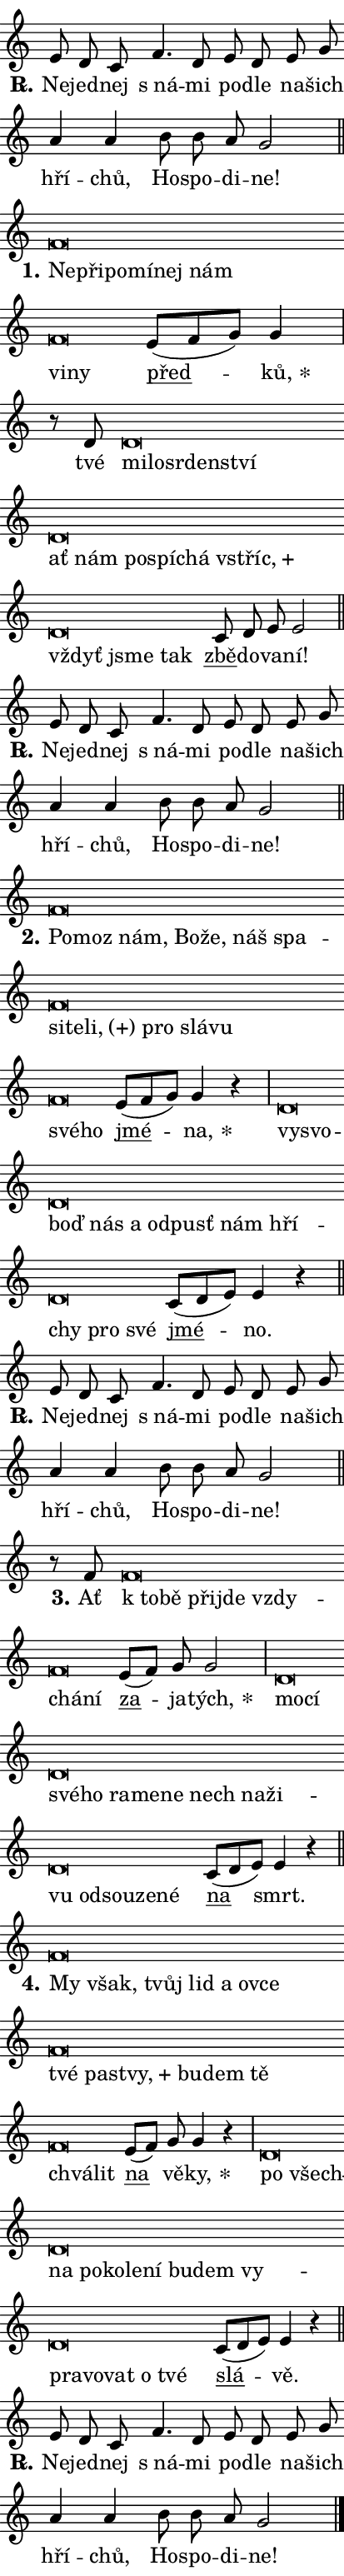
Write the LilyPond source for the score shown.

\version "2.22.1"
\header { tagline = "" }
\paper {
  indent = 0\cm
  top-margin = 0\cm
  right-margin = 0\cm
  bottom-margin = 0\cm
  left-margin = 0\cm
  paper-width = 7\cm
  page-breaking = #ly:one-page-breaking
  system-system-spacing.basic-distance = #11
  score-system-spacing.basic-distance = #11
  ragged-last = ##f
}


%% Author: Thomas Morley
%% https://lists.gnu.org/archive/html/lilypond-user/2020-05/msg00002.html
#(define (line-position grob)
"Returns position of @var[grob} in current system:
   @code{'start}, if at first time-step
   @code{'end}, if at last time-step
   @code{'middle} otherwise
"
  (let* ((col (ly:item-get-column grob))
         (ln (ly:grob-object col 'left-neighbor))
         (rn (ly:grob-object col 'right-neighbor))
         (col-to-check-left (if (ly:grob? ln) ln col))
         (col-to-check-right (if (ly:grob? rn) rn col))
         (break-dir-left
           (and
             (ly:grob-property col-to-check-left 'non-musical #f)
             (ly:item-break-dir col-to-check-left)))
         (break-dir-right
           (and
             (ly:grob-property col-to-check-right 'non-musical #f)
             (ly:item-break-dir col-to-check-right))))
        (cond ((eqv? 1 break-dir-left) 'start)
              ((eqv? -1 break-dir-right) 'end)
              (else 'middle))))

#(define (tranparent-at-line-position vctor)
  (lambda (grob)
  "Relying on @code{line-position} select the relevant enry from @var{vctor}.
Used to determine transparency,"
    (case (line-position grob)
      ((end) (not (vector-ref vctor 0)))
      ((middle) (not (vector-ref vctor 1)))
      ((start) (not (vector-ref vctor 2))))))

noteHeadBreakVisibility =
#(define-music-function (break-visibility)(vector?)
"Makes @code{NoteHead}s transparent relying on @var{break-visibility}"
#{
  \override NoteHead.transparent =
    #(tranparent-at-line-position break-visibility)
#})

#(define delete-ledgers-for-transparent-note-heads
  (lambda (grob)
    "Reads whether a @code{NoteHead} is transparent.
If so this @code{NoteHead} is removed from @code{'note-heads} from
@var{grob}, which is supposed to be @code{LedgerLineSpanner}.
As a result ledgers are not printed for this @code{NoteHead}"
    (let* ((nhds-array (ly:grob-object grob 'note-heads))
           (nhds-list
             (if (ly:grob-array? nhds-array)
                 (ly:grob-array->list nhds-array)
                 '()))
           ;; Relies on the transparent-property being done before
           ;; Staff.LedgerLineSpanner.after-line-breaking is executed.
           ;; This is fragile ...
           (to-keep
             (remove
               (lambda (nhd)
                 (ly:grob-property nhd 'transparent #f))
               nhds-list)))
      ;; TODO find a better method to iterate over grob-arrays, similiar
      ;; to filter/remove etc for lists
      ;; For now rebuilt from scratch
      (set! (ly:grob-object grob 'note-heads)  '())
      (for-each
        (lambda (nhd)
          (ly:pointer-group-interface::add-grob grob 'note-heads nhd))
        to-keep))))

hideNotes = {
  \noteHeadBreakVisibility #begin-of-line-visible
}
unHideNotes = {
  \noteHeadBreakVisibility #all-visible
}

% work-around for resetting accidentals
% https://lilypond.org/doc/v2.23/Documentation/notation/displaying-rhythms#unmetered-music
cadenzaMeasure = {
  \cadenzaOff
  \partial 1024 s1024
  \cadenzaOn
}

#(define-markup-command (accent layout props text) (markup?)
  "Underline accented syllable"
  (interpret-markup layout props
    #{\markup \override #'(offset . 4.3) \underline { #text }#}))

responsum = \markup \concat {
  "R" \hspace #-1.05 \path #0.1 #'((moveto 0 0.07) (lineto 0.9 0.8)) \hspace #0.05 "."
}

\layout {
    \context {
        \Staff
        \remove "Time_signature_engraver"
        \override LedgerLineSpanner.after-line-breaking = #delete-ledgers-for-transparent-note-heads
    }
    \context {
        \Voice {
            \override NoteHead.output-attributes = #'((class . "notehead"))
            \override Hairpin.height = #0.55
        }
    }
    \context {
        \Lyrics {
            \override StanzaNumber.output-attributes = #'((class . "stanzanumber"))
            \override LyricSpace.minimum-distance = #0.9
            \override LyricText.font-name = #"TeX Gyre Schola"
            \override LyricText.font-size = 1
            \override StanzaNumber.font-name = #"TeX Gyre Schola Bold"
            \override StanzaNumber.font-size = 1
        }
    }
}

% magnetic-lyrics.ily
%
%   written by
%     Jean Abou Samra <jean@abou-samra.fr>
%     Werner Lemberg <wl@gnu.org>
%
%   adapted by
%     Jiri Hon <jiri.hon@gmail.com>
%
% Version 2022-Apr-15

% https://www.mail-archive.com/lilypond-user@gnu.org/msg149350.html

#(define (Left_hyphen_pointer_engraver context)
   "Collect syllable-hyphen-syllable occurrences in lyrics and store
them in properties.  This engraver only looks to the left.  For
example, if the lyrics input is @code{foo -- bar}, it does the
following.

@itemize @bullet
@item
Set the @code{text} property of the @code{LyricHyphen} grob between
@q{foo} and @q{bar} to @code{foo}.

@item
Set the @code{left-hyphen} property of the @code{LyricText} grob with
text @q{foo} to the @code{LyricHyphen} grob between @q{foo} and
@q{bar}.
@end itemize

Use this auxiliary engraver in combination with the
@code{lyric-@/text::@/apply-@/magnetic-@/offset!} hook."
   (let ((hyphen #f)
         (text #f))
     (make-engraver
      (acknowledgers
       ((lyric-syllable-interface engraver grob source-engraver)
        (set! text grob)))
      (end-acknowledgers
       ((lyric-hyphen-interface engraver grob source-engraver)
        ;(when (not (grob::has-interface grob 'lyric-space-interface))
          (set! hyphen grob)));)
      ((stop-translation-timestep engraver)
       (when (and text hyphen)
         (ly:grob-set-object! text 'left-hyphen hyphen))
       (set! text #f)
       (set! hyphen #f)))))

#(define (lyric-text::apply-magnetic-offset! grob)
   "If the space between two syllables is less than the value in
property @code{LyricText@/.details@/.squash-threshold}, move the right
syllable to the left so that it gets concatenated with the left
syllable.

Use this function as a hook for
@code{LyricText@/.after-@/line-@/breaking} if the
@code{Left_@/hyphen_@/pointer_@/engraver} is active."
   (let ((hyphen (ly:grob-object grob 'left-hyphen #f)))
     (when hyphen
       (let ((left-text (ly:spanner-bound hyphen LEFT)))
         (when (grob::has-interface left-text 'lyric-syllable-interface)
           (let* ((common (ly:grob-common-refpoint grob left-text X))
                  (this-x-ext (ly:grob-extent grob common X))
                  (left-x-ext
                   (begin
                     ;; Trigger magnetism for left-text.
                     (ly:grob-property left-text 'after-line-breaking)
                     (ly:grob-extent left-text common X)))
                  ;; `delta` is the gap width between two syllables.
                  (delta (- (interval-start this-x-ext)
                            (interval-end left-x-ext)))
                  (details (ly:grob-property grob 'details))
                  (threshold (assoc-get 'squash-threshold details 0.2)))
             (when (< delta threshold)
               (let* (;; We have to manipulate the input text so that
                      ;; ligatures crossing syllable boundaries are not
                      ;; disabled.  For languages based on the Latin
                      ;; script this is essentially a beautification.
                      ;; However, for non-Western scripts it can be a
                      ;; necessity.
                      (lt (ly:grob-property left-text 'text))
                      (rt (ly:grob-property grob 'text))
                      (is-space (grob::has-interface hyphen 'lyric-space-interface))
                      (space (if is-space " " ""))
                      (space-markup (grob-interpret-markup grob " "))
                      (space-size (interval-length (ly:stencil-extent space-markup X)))
                      (extra-delta (if is-space space-size 0))
                      ;; Append new syllable.
                      (ltrt-space (if (and (string? lt) (string? rt))
                                (string-append lt space rt)
                                (make-concat-markup (list lt space rt))))
                      ;; Right-align `ltrt` to the right side.
                      (ltrt-space-markup (grob-interpret-markup
                               grob
                               (make-translate-markup
                                (cons (interval-length this-x-ext) 0)
                                (make-right-align-markup ltrt-space)))))
                 (begin
                   ;; Don't print `left-text`.
                   (ly:grob-set-property! left-text 'stencil #f)
                   ;; Set text and stencil (which holds all collected
                   ;; syllables so far) and shift it to the left.
                   (ly:grob-set-property! grob 'text ltrt-space)
                   (ly:grob-set-property! grob 'stencil ltrt-space-markup)
                   (ly:grob-translate-axis! grob (- (- delta extra-delta)) X))))))))))


#(define (lyric-hyphen::displace-bounds-first grob)
   ;; Make very sure this callback isn't triggered too early.
   (let ((left (ly:spanner-bound grob LEFT))
         (right (ly:spanner-bound grob RIGHT)))
     (ly:grob-property left 'after-line-breaking)
     (ly:grob-property right 'after-line-breaking)
     (ly:lyric-hyphen::print grob)))

squashThreshold = #0.4

\layout {
  \context {
    \Lyrics
    \consists #Left_hyphen_pointer_engraver
    \override LyricText.after-line-breaking =
      #lyric-text::apply-magnetic-offset!
    \override LyricHyphen.stencil = #lyric-hyphen::displace-bounds-first
    \override LyricText.details.squash-threshold = \squashThreshold
    \override LyricHyphen.minimum-distance = 0
    \override LyricHyphen.minimum-length = \squashThreshold
  }
}

squash = \override LyricText.details.squash-threshold = 9999
unSquash = \override LyricText.details.squash-threshold = \squashThreshold

left = \override LyricText.self-alignment-X = #LEFT
unLeft = \revert LyricText.self-alignment-X

starOffset = #(lambda (grob) 
                (let ((x_offset (ly:self-alignment-interface::aligned-on-x-parent grob)))
                  (if (= x_offset 0) 0 (+ x_offset 1.2))))

star = #(define-music-function (syllable)(string?)
"Append star separator at the end of a syllable"
#{
  \once \override LyricText.X-offset = #starOffset
  \lyricmode { \markup {
    #syllable
    \override #'((font-name . "TeX Gyre Schola Bold")) \hspace #0.2 \lower #0.65 \larger "*"
  } }
#})

starAccent = #(define-music-function (syllable)(string?)
"Append star separator at the end of a syllable and make accent"
#{
  \once \override LyricText.X-offset = #starOffset
  \lyricmode { \markup {
    \accent #syllable
    \override #'((font-name . "TeX Gyre Schola Bold")) \hspace #0.2 \lower #0.65 \larger "*"
  } }
#})

breath = #(define-music-function (syllable)(string?)
"Append breathing indicator at the end of a syllable"
#{
  \lyricmode { \markup { #syllable "+" } }
#})

optionalBreath = #(define-music-function (syllable)(string?)
"Append optional breathing indicator at the end of a syllable"
#{
  \lyricmode { \markup { #syllable "(+)" } }
#})


\score {
    <<
        \new Voice = "melody" { \cadenzaOn \key c \major \relative { e'8 d c f4. d8 e d \bar "" e g \bar "" a4 a \bar "" b8 b a g2 \cadenzaMeasure \bar "||" \break }
\relative { f'\breve*1/16 \hideNotes \breve*1/16 \bar "" \breve*1/16 \bar "" \breve*1/16 \bar "" \breve*1/16 \bar "" \breve*1/16 \bar "" \breve*1/16 \breve*1/16 \bar "" \unHideNotes \bar "" e8[( f g)] g4 \cadenzaMeasure \bar "|" r8 d d\breve*1/16 \hideNotes \breve*1/16 \bar "" \breve*1/16 \bar "" \breve*1/16 \bar "" \breve*1/16 \bar "" \breve*1/16 \bar "" \breve*1/16 \bar "" \breve*1/16 \bar "" \breve*1/16 \bar "" \breve*1/16 \bar "" \breve*1/16 \bar "" \breve*1/16 \bar "" \breve*1/16 \breve*1/16 \bar "" \unHideNotes \bar "" c8 d e e2 \cadenzaMeasure \bar "||" \break }
\relative { e'8 d c f4. d8 e d \bar "" e g \bar "" a4 a \bar "" b8 b a g2 \cadenzaMeasure \bar "||" \break }
\relative { f'\breve*1/16 \hideNotes \breve*1/16 \bar "" \breve*1/16 \bar "" \breve*1/16 \bar "" \breve*1/16 \bar "" \breve*1/16 \bar "" \breve*1/16 \bar "" \breve*1/16 \bar "" \breve*1/16 \bar "" \breve*1/16 \bar "" \breve*1/16 \bar "" \breve*1/16 \bar "" \breve*1/16 \bar "" \breve*1/16 \breve*1/16 \bar "" \unHideNotes \bar "" e8[( f g)] g4 r \cadenzaMeasure \bar "|" d\breve*1/16 \hideNotes \breve*1/16 \bar "" \breve*1/16 \bar "" \breve*1/16 \bar "" \breve*1/16 \bar "" \breve*1/16 \bar "" \breve*1/16 \bar "" \breve*1/16 \bar "" \breve*1/16 \bar "" \breve*1/16 \bar "" \breve*1/16 \breve*1/16 \bar "" \unHideNotes \bar "" c8[( d e)] e4 r \cadenzaMeasure \bar "||" \break }
\relative { e'8 d c f4. d8 e d \bar "" e g \bar "" a4 a \bar "" b8 b a g2 \cadenzaMeasure \bar "||" \break }
\relative { r8 f' f\breve*1/16 \hideNotes \breve*1/16 \bar "" \breve*1/16 \bar "" \breve*1/16 \bar "" \breve*1/16 \bar "" \breve*1/16 \breve*1/16 \bar "" \unHideNotes \bar "" e8[( f)] g g2 \cadenzaMeasure \bar "|" d\breve*1/16 \hideNotes \breve*1/16 \bar "" \breve*1/16 \bar "" \breve*1/16 \bar "" \breve*1/16 \bar "" \breve*1/16 \bar "" \breve*1/16 \bar "" \breve*1/16 \bar "" \breve*1/16 \bar "" \breve*1/16 \bar "" \breve*1/16 \bar "" \breve*1/16 \bar "" \breve*1/16 \bar "" \breve*1/16 \breve*1/16 \bar "" \unHideNotes \bar "" c8[( d e)] e4 r \cadenzaMeasure \bar "||" \break }
\relative { f'\breve*1/16 \hideNotes \breve*1/16 \bar "" \breve*1/16 \bar "" \breve*1/16 \bar "" \breve*1/16 \bar "" \breve*1/16 \bar "" \breve*1/16 \bar "" \breve*1/16 \bar "" \breve*1/16 \bar "" \breve*1/16 \bar "" \breve*1/16 \bar "" \breve*1/16 \bar "" \breve*1/16 \bar "" \breve*1/16 \breve*1/16 \bar "" \unHideNotes \bar "" e8[( f)] g g4 r \cadenzaMeasure \bar "|" d\breve*1/16 \hideNotes \breve*1/16 \bar "" \breve*1/16 \bar "" \breve*1/16 \bar "" \breve*1/16 \bar "" \breve*1/16 \bar "" \breve*1/16 \bar "" \breve*1/16 \bar "" \breve*1/16 \bar "" \breve*1/16 \bar "" \breve*1/16 \bar "" \breve*1/16 \bar "" \breve*1/16 \bar "" \breve*1/16 \breve*1/16 \bar "" \unHideNotes \bar "" c8[( d e)] e4 r \cadenzaMeasure \bar "||" \break }
\relative { e'8 d c f4. d8 e d \bar "" e g \bar "" a4 a \bar "" b8 b a g2 \cadenzaMeasure \bar "||" \break } \bar "|." }
        \new Lyrics \lyricsto "melody" { \lyricmode { \set stanza = \responsum
Ne -- jed -- nej "s ná" -- mi po -- dle na -- šich hří -- chů, Ho -- spo -- di -- ne!
\set stanza = "1."
\left Ne -- \squash při -- po -- mí -- nej nám vi -- ny \unLeft \unSquash \markup \accent před -- \star ků, tvé \left mi -- \squash lo -- sr -- den -- ství ať nám po -- spí -- chá \breath "vstříc," vždyť jsme tak \unLeft \unSquash \markup \accent zbě -- do -- va -- ní!
\set stanza = \responsum
Ne -- jed -- nej "s ná" -- mi po -- dle na -- šich hří -- chů, Ho -- spo -- di -- ne!
\set stanza = "2."
\left Po -- \squash moz nám, Bo -- že, náš spa -- si -- te -- \optionalBreath li, pro slá -- vu své -- ho \unLeft \unSquash \markup \accent jmé -- \star na, \left vy -- \squash svo -- boď nás a od -- pusť nám hří -- chy pro své \unLeft \unSquash \markup \accent jmé -- no.
\set stanza = \responsum
Ne -- jed -- nej "s ná" -- mi po -- dle na -- šich hří -- chů, Ho -- spo -- di -- ne!
\set stanza = "3."
Ať \left "k to" -- \squash bě při -- jde vzdy -- chá -- ní \unLeft \unSquash \markup \accent za -- ja -- \star tých, \left mo -- \squash cí své -- ho ra -- me -- ne nech na -- ži -- vu od -- sou -- ze -- né \unLeft \unSquash \markup \accent na smrt.
\set stanza = "4."
\left My \squash však, tvůj lid a ov -- ce tvé pa -- \breath "stvy," bu -- dem tě chvá -- lit \unLeft \unSquash \markup \accent na vě -- \star ky, \left po \squash všech -- na po -- ko -- le -- ní bu -- dem vy -- pra -- vo -- vat o tvé \unLeft \unSquash \markup \accent slá -- vě.
\set stanza = \responsum
Ne -- jed -- nej "s ná" -- mi po -- dle na -- šich hří -- chů, Ho -- spo -- di -- ne! } }
    >>
    \layout {}
}
